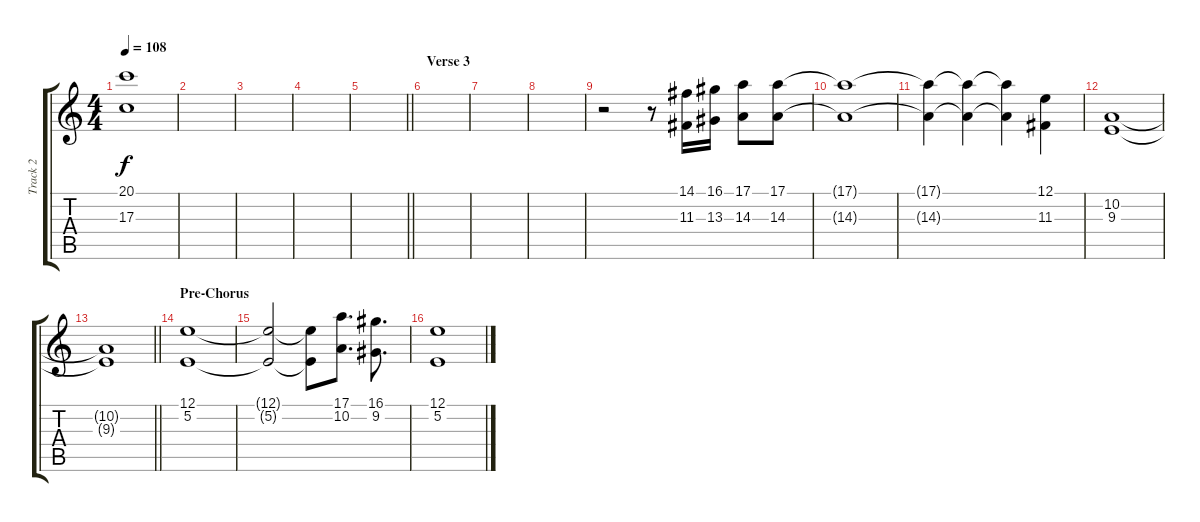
\track ("Track 2" "Track 2") {instrument stringensemble1}
\staff {score tabs}
\tuning (E4 B3 G3 D3 A2 E2) {hide}
\ts (4 4)
\tempo 108
\clef g2
\ks c
(20.1 17.3).1{dy f} |
|
|
|
\barLineRight lightlight
|
\section ("" "Verse 3")
|
|
|
r.2 r.8 (14.1 11.3).16 (16.1 13.3).16 (17.1 14.3).8 (17.1 14.3).8 |
(17.1{t} 14.3{t}).1 |
(17.1{t} 14.3{t}).4 (17.1{t} 14.3{t}).4 (17.1{t} 14.3{t}).4 (12.1 11.3).4 |
(10.2 9.3).1 |
\barLineRight lightlight
(10.2{t} 9.3{t}).1 |
\section ("" "Pre-Chorus")
(12.1 5.2).1 |
(12.1{t} 5.2{t}).2 (12.1{t} 5.2{t}).8 (17.1 10.2).8{d} (16.1 9.2).8{d} |
(12.1 5.2).1
